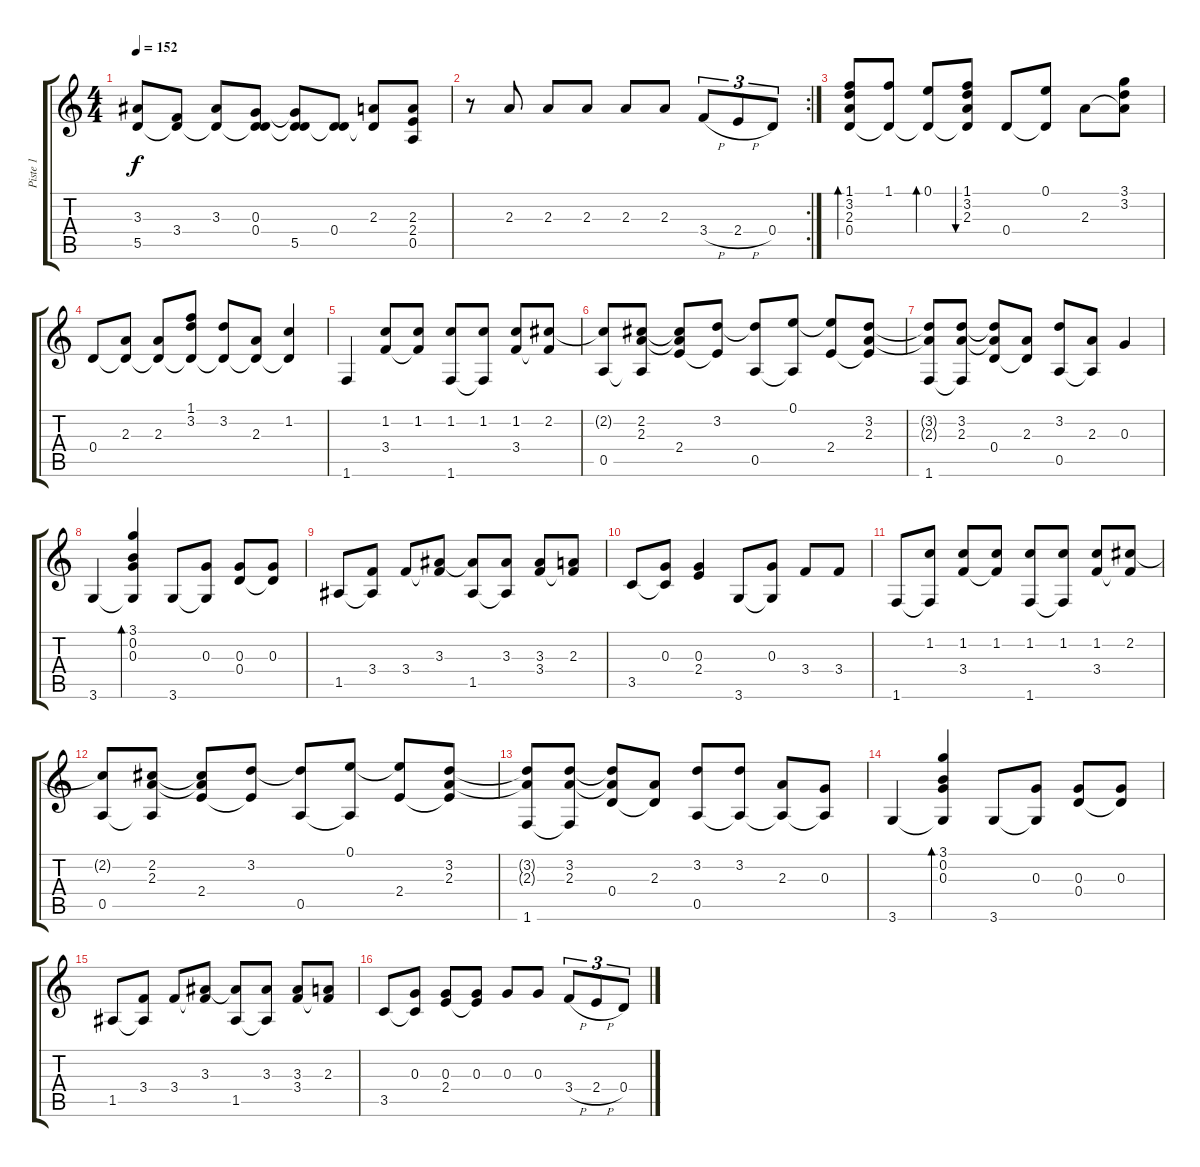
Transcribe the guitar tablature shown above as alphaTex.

\track ("Piste 1" "Piste 1") {instrument acousticguitarsteel}
\staff {score tabs}
\tuning (E4 B3 G3 D3 A2 E2) {hide}
\ts (4 4)
\tempo 152
\clef g2
\ks c
(3.3{t} 5.5).8{dy f} (3.4 5.5{t}).8 (3.3 5.5{t}).8 (0.3 0.4 5.5{t}).8 (0.3{t} 0.4{t} 5.5).8 (0.4 5.5{t}).8 (2.3 5.5{t}).8 (2.3 2.4 0.5).8 |
\rc 2
r.8 2.3.8 2.3.8 2.3.8 2.3.8 2.3.8 3.4{h}.8{tu (3 2)} 2.4{h}.8{tu (3 2)} 0.4.8{tu (3 2)} |
(1.1 3.2 2.3 0.4).8{bd 120} (1.1 0.4{t}).8 (0.1 0.4{t}).8{bd 120} (1.1 3.2 2.3 0.4{t}).8{bu 120} 0.4.8 (0.1 0.4{t}).8 2.3.8 (3.1 3.2 2.3{t}).8 |
0.4.8 (2.3 0.4{t}).8 (2.3 0.4{t}).8 (1.1 3.2 0.4{t}).8 (3.2 0.4{t}).8 (2.3 0.4{t}).8 (1.2 0.4{t}).4 |
1.6.4 (1.2 3.4).8 (1.2 3.4{t}).8 (1.2 1.6).8 (1.2 1.6{t}).8 (1.2 3.4).8 (2.2 3.4{t}).8 |
(2.2{t} 0.5).8 (2.2 2.3 0.5{t}).8 (2.2{t} 2.3{t} 2.4).8 (3.2 2.4{t}).8 (3.2{t} 0.5).8 (0.1 0.5{t}).8 (0.1{t} 2.4).8 (3.2 2.3 2.4{t}).8 |
(3.2{t} 2.3{t} 1.6).8 (3.2 2.3 1.6{t}).8 (3.2{t} 2.3{t} 0.4).8 (2.3 0.4{t}).8 (3.2 0.5).8 (2.3 0.5{t}).8 0.3.4 |
3.6.4 (3.1 0.2 0.3 3.6{t}).4{bd 240} 3.6.8 (0.3 3.6{t}).8 (0.3 0.4).8 (0.3 0.4{t}).8 |
1.5.8 (3.4 1.5{t}).8 3.4.8 (3.3 3.4{t}).8 (3.3{t} 1.5).8 (3.3 1.5{t}).8 (3.3 3.4).8 (2.3 3.4{t}).8 |
3.5.8 (0.3 3.5{t}).8 (0.3 2.4).4 3.6.8 (0.3 3.6{t}).8 3.4.8 3.4.8 |
1.6.8 (1.2 1.6{t}).8 (1.2 3.4).8 (1.2 3.4{t}).8 (1.2 1.6).8 (1.2 1.6{t}).8 (1.2 3.4).8 (2.2 3.4{t}).8 |
(2.2{t} 0.5).8 (2.2 2.3 0.5{t}).8 (2.2{t} 2.3{t} 2.4).8 (3.2 2.4{t}).8 (3.2{t} 0.5).8 (0.1 0.5{t}).8 (0.1{t} 2.4).8 (3.2 2.3 2.4{t}).8 |
(3.2{t} 2.3{t} 1.6).8 (3.2 2.3 1.6{t}).8 (3.2{t} 2.3{t} 0.4).8 (2.3 0.4{t}).8 (3.2 0.5).8 (3.2 0.5{t}).8 (2.3 0.5{t}).8 (0.3 0.5{t}).8 |
3.6.4 (3.1 0.2 0.3 3.6{t}).4{bd 240} 3.6.8 (0.3 3.6{t}).8 (0.3 0.4).8 (0.3 0.4{t}).8 |
1.5.8 (3.4 1.5{t}).8 3.4.8 (3.3 3.4{t}).8 (3.3{t} 1.5).8 (3.3 1.5{t}).8 (3.3 3.4).8 (2.3 3.4{t}).8 |
3.5.8 (0.3 3.5{t}).8 (0.3 2.4).8 (0.3 2.4{t}).8 0.3.8 0.3.8 3.4{h}.8{tu (3 2)} 2.4{h}.8{tu (3 2)} 0.4.8{tu (3 2)}
